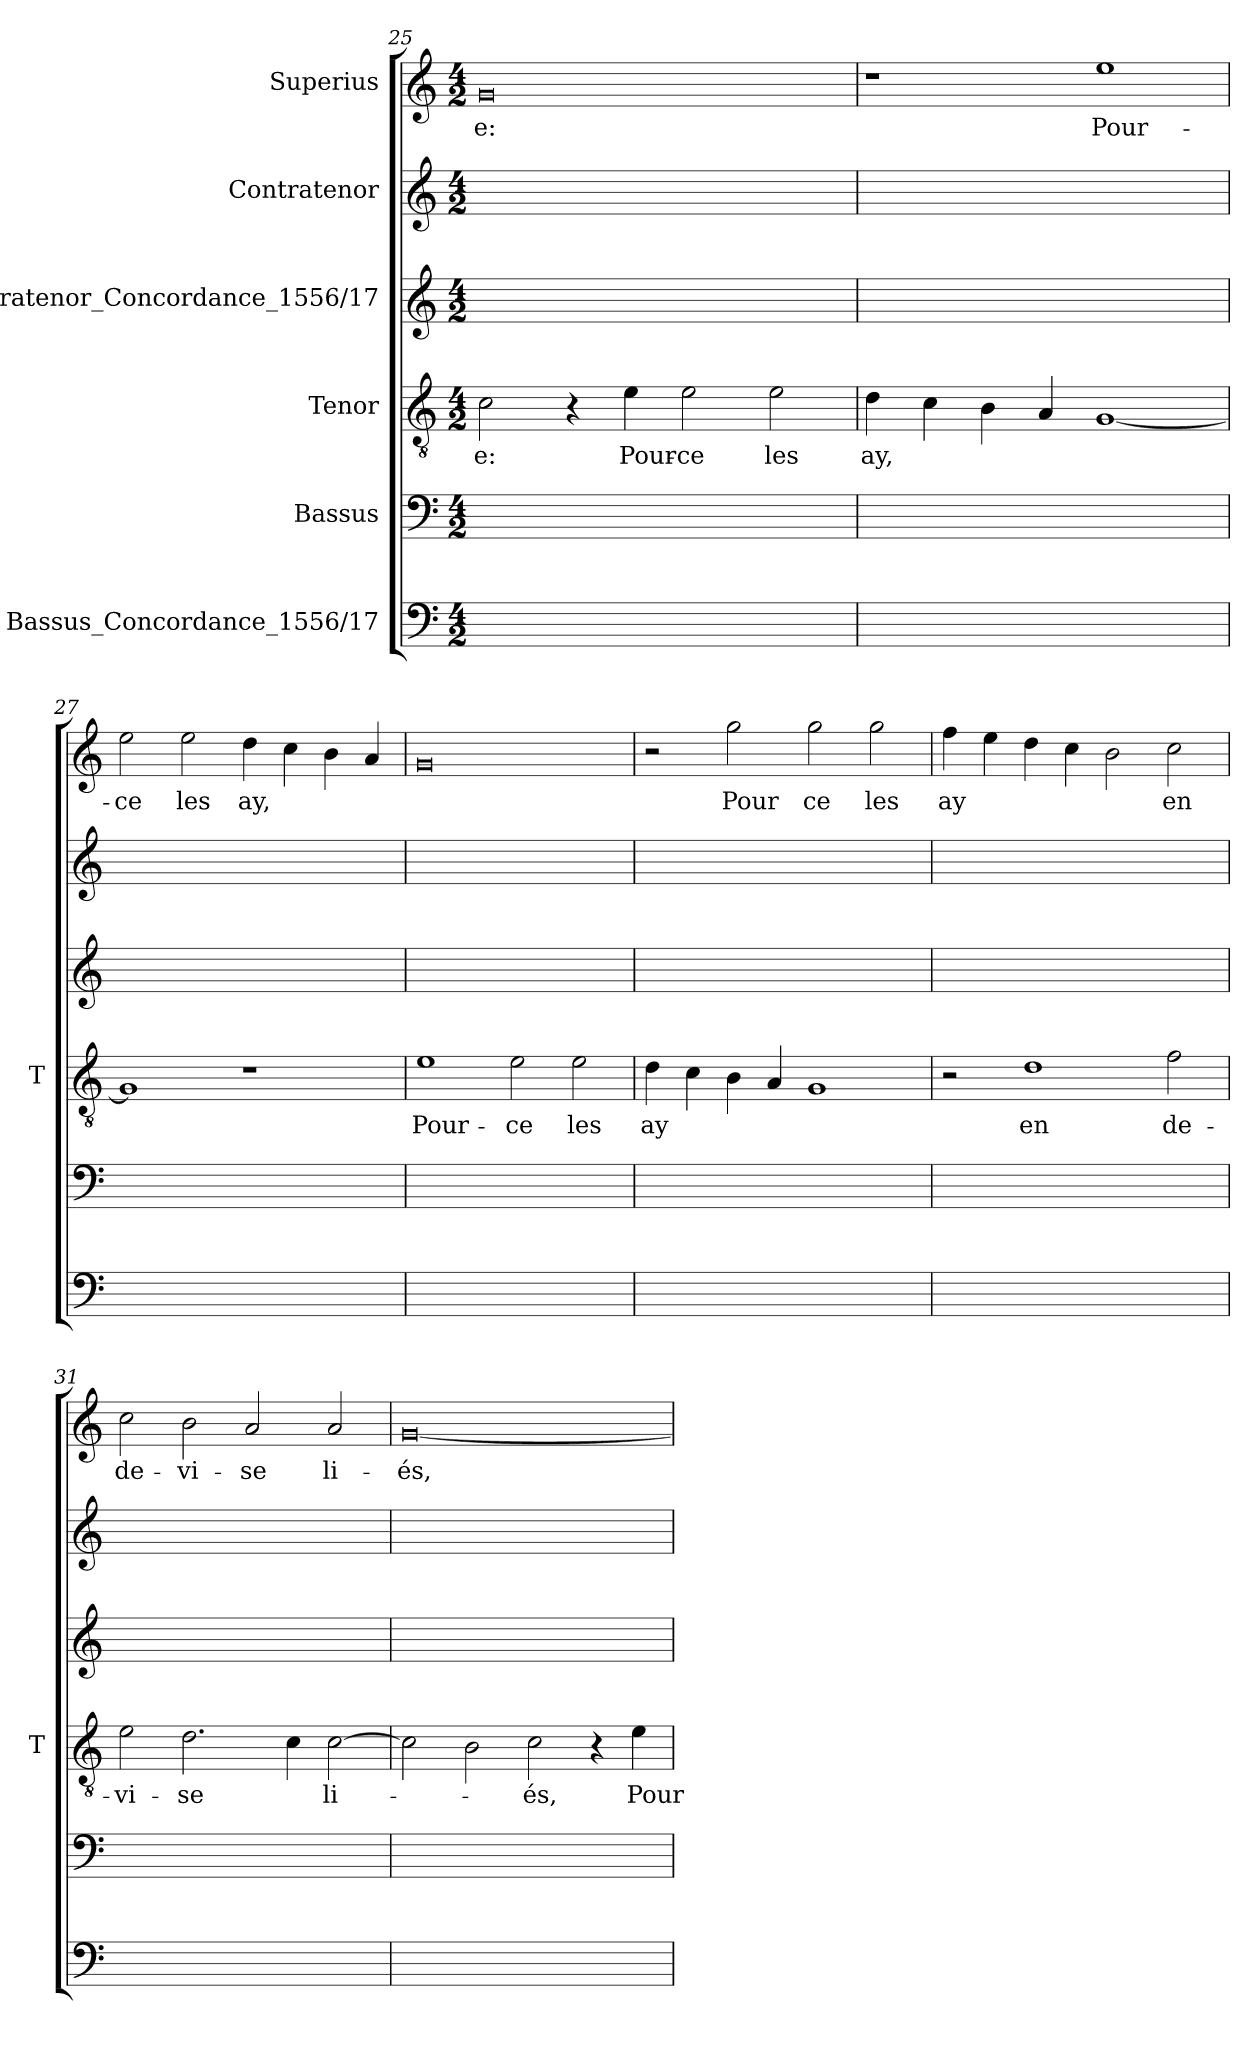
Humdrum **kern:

**kern	**kern	**kern	**text	**kern	**kern	**kern	**text
*part6	*part5	*part4	*part4	*part3	*part2	*part1	*part1
*staff6	*staff5	*staff4	*staff4	*staff3	*staff2	*staff1	*staff1
*I"Bassus_Concordance_1556/17	*I"Bassus	*I"Tenor	*	*I"Contratenor_Concordance_1556/17	*I"Contratenor	*I"Superius	*
*	*	*I'T	*	*	*	*	*
*clefF4	*clefF4	*clefGv2	*	*clefG2	*clefG2	*clefG2	*
*k[]	*k[]	*k[]	*	*k[]	*k[]	*k[]	*
*M4/2	*M4/2	*M4/2	*	*M4/2	*M4/2	*M4/2	*
=25	=25	=25	=25	=25	=25	=25	=25
0ryy	0ryy	2c	-e:	0ryy	0ryy	0g	-e:
.	.	4r	.	.	.	.	.
.	.	4e	Pour-	.	.	.	.
.	.	2e	-ce	.	.	.	.
.	.	2e	-les	.	.	.	.
=26	=26	=26	=26	=26	=26	=26	=26
0ryy	0ryy	4d	-ay,	0ryy	0ryy	1r	.
.	.	4c	.	.	.	.	.
.	.	4B	.	.	.	.	.
.	.	4A	.	.	.	.	.
.	.	[1G	.	.	.	1ee	Pour-
=27	=27	=27	=27	=27	=27	=27	=27
0ryy	0ryy	1G]	.	0ryy	0ryy	2ee	-ce
.	.	.	.	.	.	2ee	-les
.	.	1r	.	.	.	4dd	-ay,
.	.	.	.	.	.	4cc	.
.	.	.	.	.	.	4b	.
.	.	.	.	.	.	4a	.
=28	=28	=28	=28	=28	=28	=28	=28
0ryy	0ryy	1e	Pour-	0ryy	0ryy	0g	.
.	.	2e	-ce	.	.	.	.
.	.	2e	-les	.	.	.	.
=29	=29	=29	=29	=29	=29	=29	=29
0ryy	0ryy	4d	-ay	0ryy	0ryy	2r	.
.	.	4c	.	.	.	.	.
.	.	4B	.	.	.	2gg	-Pour
.	.	4A	.	.	.	.	.
.	.	1G	.	.	.	2gg	-ce
.	.	.	.	.	.	2gg	-les
=30	=30	=30	=30	=30	=30	=30	=30
0ryy	0ryy	2r	.	0ryy	0ryy	4ff	-ay
.	.	.	.	.	.	4ee	.
.	.	1d	-en	.	.	4dd	.
.	.	.	.	.	.	4cc	.
.	.	.	.	.	.	2b	.
.	.	2f	de-	.	.	2cc	-en
=31	=31	=31	=31	=31	=31	=31	=31
0ryy	0ryy	2e	vi-	0ryy	0ryy	2cc	de-
.	.	2.d	-se	.	.	2b	vi-
.	.	.	.	.	.	2a	-se
.	.	4c	.	.	.	.	.
.	.	[2c	li-	.	.	2a	li-
=32	=32	=32	=32	=32	=32	=32	=32
0ryy	0ryy	2c]	.	0ryy	0ryy	[0g	-és,
.	.	2B	.	.	.	.	.
.	.	2c	-és,	.	.	.	.
.	.	4r	.	.	.	.	.
.	.	4e	Pour-	.	.	.	.
=	=	=	=	=	=	=	=
*-	*-	*-	*-	*-	*-	*-	*-
